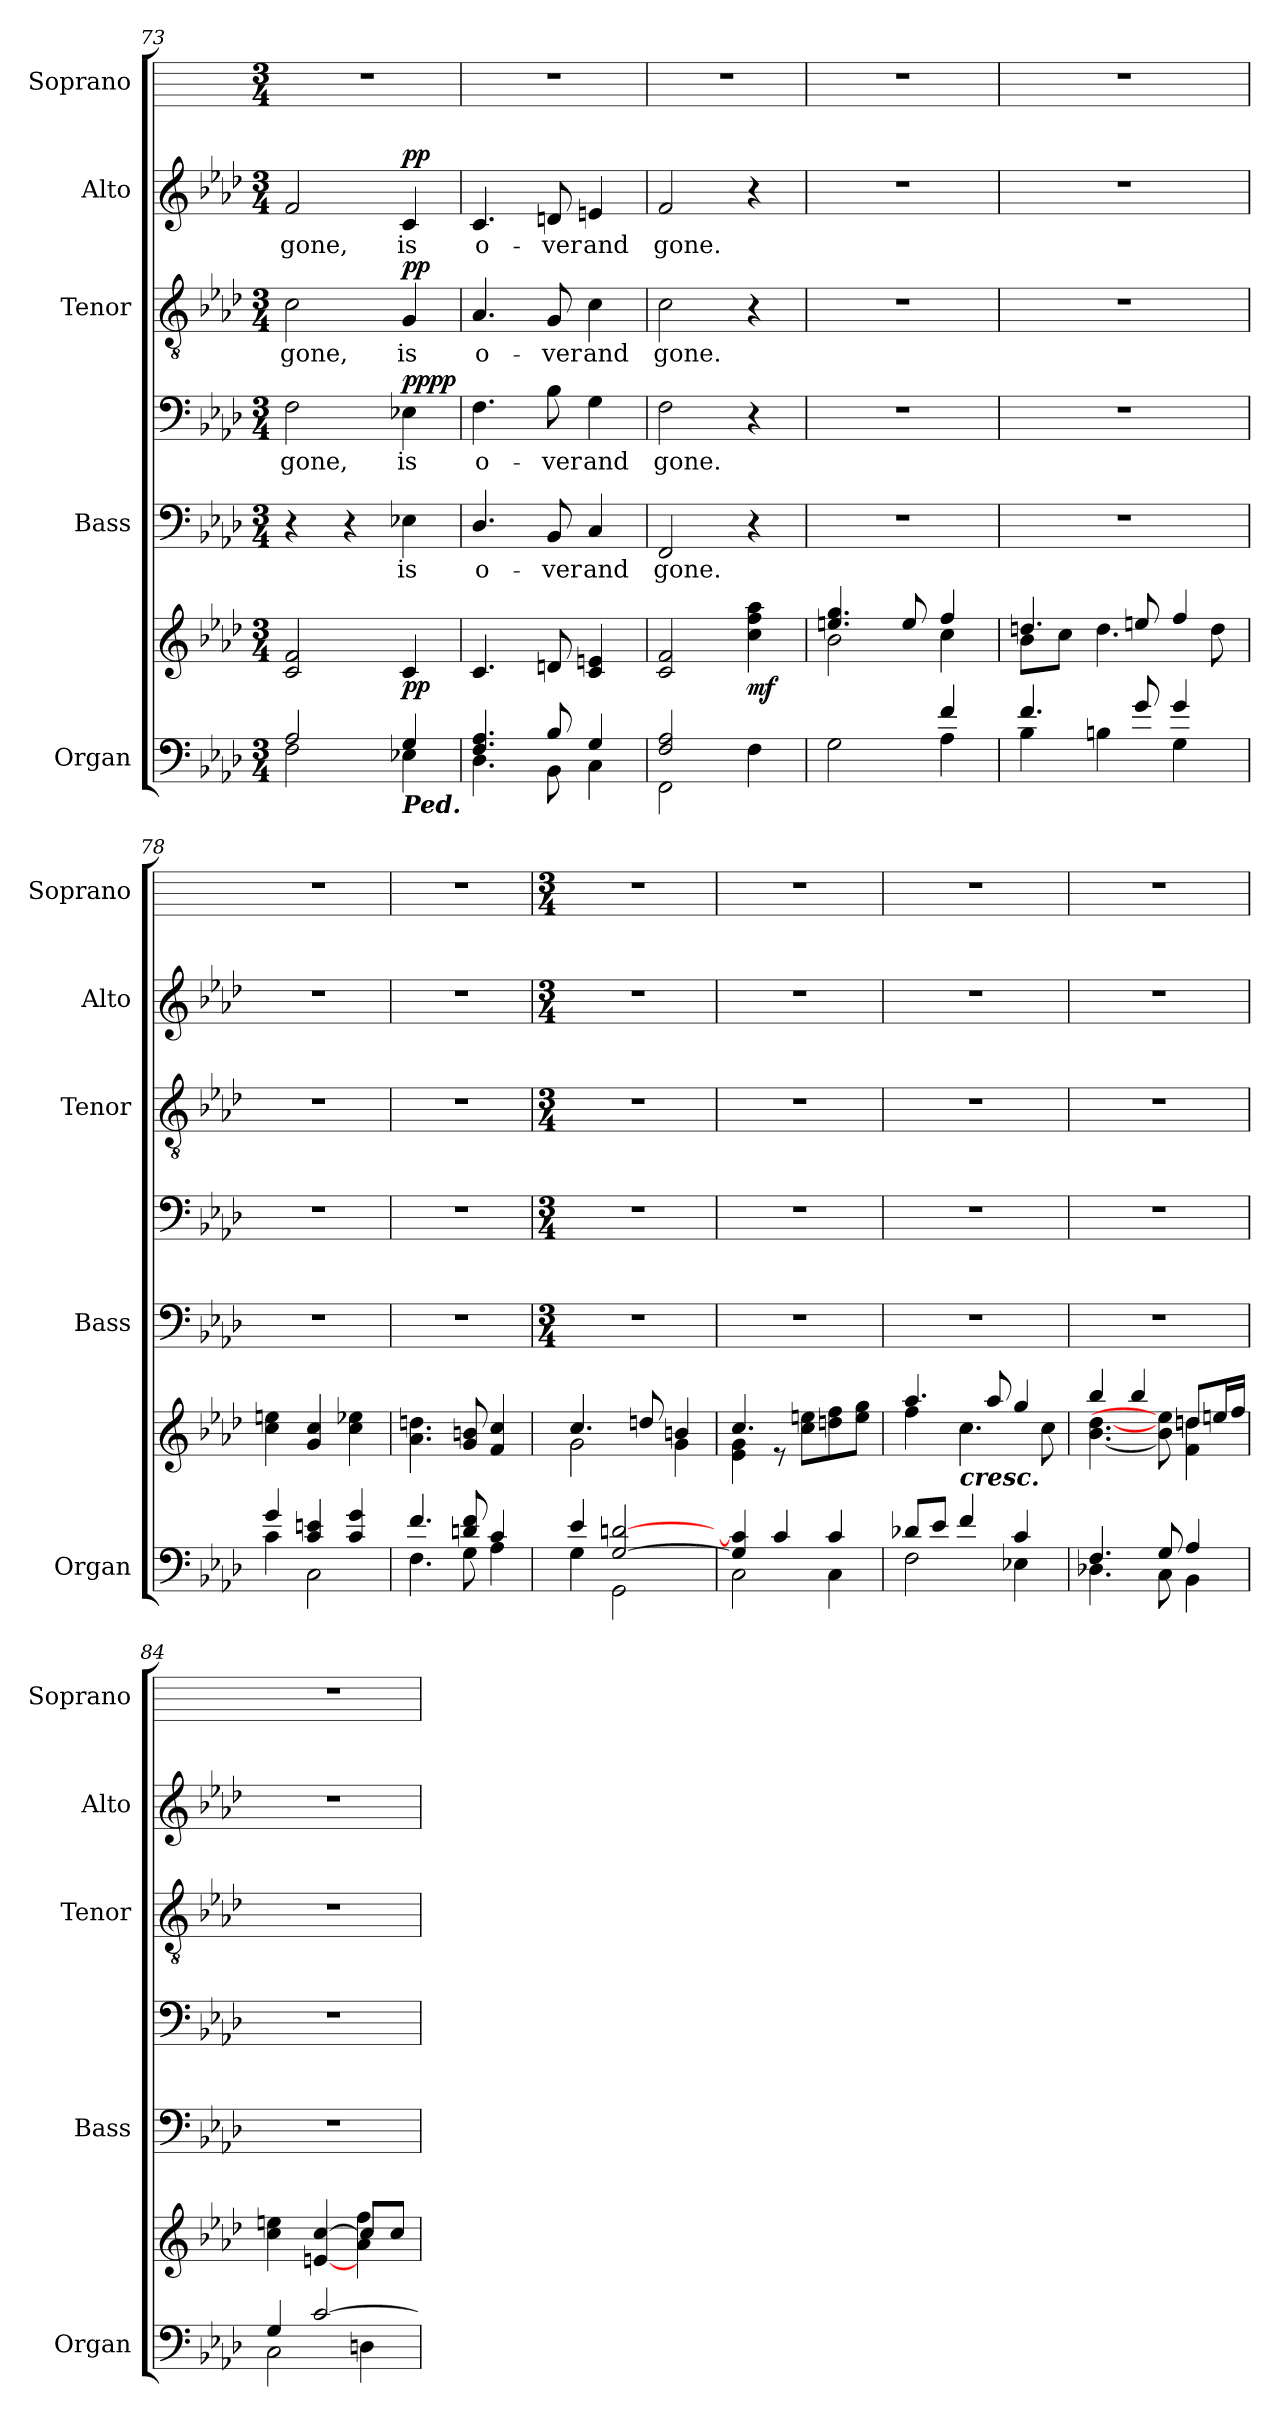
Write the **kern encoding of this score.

**kern	**kern	**dynam	**kern	**text	**kern	**text	**dynam	**kern	**text	**dynam	**kern	**text	**dynam	**kern
*part5	*part5	*part5	*part4	*part4	*part4	*part4	*part4	*part3	*part3	*part3	*part2	*part2	*part2	*part1
*staff7	*staff6	*staff6/7	*staff5	*staff5	*staff4	*staff4	*staff4/5	*staff3	*staff3	*staff3	*staff2	*staff2	*staff2	*staff1
*I"Organ	*	*	*I"Bass	*	*	*	*	*I"Tenor	*	*	*I"Alto	*	*	*I"Soprano
*I'Organ	*	*	*I'Bass	*	*	*	*	*I'Tenor	*	*	*I'Alto	*	*	*I'Soprano
*clefF4	*clefG2	*	*clefF4	*	*clefF4	*	*	*clefGv2	*	*	*clefG2	*	*	*
*k[b-e-a-d-]	*k[b-e-a-d-]	*	*k[b-e-a-d-]	*	*k[b-e-a-d-]	*	*	*k[b-e-a-d-]	*	*	*k[b-e-a-d-]	*	*	*
*A-:	*A-:	*	*A-:	*	*A-:	*	*	*A-:	*	*	*A-:	*	*	*
*M3/4	*M3/4	*	*M3/4	*	*M3/4	*	*	*M3/4	*	*	*M3/4	*	*	*M3/4
=73	=73	=73	=73	=73	=73	=73	=73	=73	=73	=73	=73	=73	=73	=73
*^	*^	*	*	*	*	*	*	*	*	*	*	*	*	*
!	!	!	!LO:N:vis=1	!	!	!	!	!LO:LY:b	!	!	!LO:LY:b	!	!	!LO:LY:b	!	!
2A-/	2F\	2c/ 2f/	2.ryy	.	4r	.	2F	gone,	.	2c	gone,	.	2f	gone,	.	2.r
.	.	.	.	.	4r	.	.	.	.	.	.	.	.	.	.	.
!LO:TX:b:Bi:t=Ped.	!	!	!	!	!	!	!	!	!	!	!	!	!	!	!	!
!	!	!	!	!LO:DY:b	!	!LO:LY:b	!	!LO:LY:b	!LO:DY:b=2	!	!LO:LY:b	!	!	!LO:LY:b	!	!
!	!	!	!	!	!	!	!	!	!LO:DY:n=1:b	!	!	!LO:DY:b	!	!	!LO:DY:b	!
4G/	4E-X\	4c/	.	pp	4E-X	is	4E-X	is	pp pp	4G	is	pp	4c	is	pp	.
=74	=74	=74	=74	=74	=74	=74	=74	=74	=74	=74	=74	=74	=74	=74	=74	=74
!	!	!	!LO:N:vis=1	!	!	!LO:LY:b	!	!LO:LY:b	!	!	!LO:LY:b	!	!	!LO:LY:b	!	!
4.F/ 4.A-/	4.D-\	4.c/	2.ryy	.	4.D-/	o-	4.F	o-	.	4.A-	o-	.	4.c	o-	.	2.r
!	!	!	!	!	!	!LO:LY:b	!	!LO:LY:b	!	!	!LO:LY:b	!	!	!LO:LY:b	!	!
8B-/	8BB-\	8dn/	.	.	8BB-	-ver	8B-	-ver	.	8G	-ver	.	8dn	-ver	.	.
!	!	!	!	!	!	!LO:LY:b	!	!LO:LY:b	!	!	!LO:LY:b	!	!	!LO:LY:b	!	!
4G/	4C\	4c/ 4en/	.	.	4C	and	4G	and	.	4c	and	.	4en	and	.	.
=75	=75	=75	=75	=75	=75	=75	=75	=75	=75	=75	=75	=75	=75	=75	=75	=75
!	!	!	!LO:N:vis=1	!	!	!LO:LY:b	!	!LO:LY:b	!	!	!LO:LY:b	!	!	!LO:LY:b	!	!
2F/ 2A-/	2FF\	2c/ 2f/	2.ryy	.	2FF	gone.	2F	gone.	.	2c	gone.	.	2f	gone.	.	2.r
!	!	!	!	!LO:DY:b	!	!	!	!	!	!	!	!	!	!	!	!
4ryy	4F\	4cc\ 4ff\ 4aa-\	.	mf	4r	.	4r	.	.	4r	.	.	4r	.	.	.
=76	=76	=76	=76	=76	=76	=76	=76	=76	=76	=76	=76	=76	=76	=76	=76	=76
!	!	!	!	!	!LO:N:vis=1	!	!LO:N:vis=1	!	!	!LO:N:vis=1	!	!	!LO:N:vis=1	!	!	!
2ryy	2G\	4.een/ 4.gg/	2b-\	.	2.r	.	2.r	.	.	2.r	.	.	2.r	.	.	2.r
.	.	8ee/	.	.	.	.	.	.	.	.	.	.	.	.	.	.
4f/	4A-\	4ff/	4cc\	.	.	.	.	.	.	.	.	.	.	.	.	.
=77	=77	=77	=77	=77	=77	=77	=77	=77	=77	=77	=77	=77	=77	=77	=77	=77
!	!	!	!	!	!LO:N:vis=1	!	!LO:N:vis=1	!	!	!LO:N:vis=1	!	!	!LO:N:vis=1	!	!	!
4.f/	4B-\	4.ddn/	8b-\L	.	2.r	.	2.r	.	.	2.r	.	.	2.r	.	.	2.r
.	.	.	8cc\J	.	.	.	.	.	.	.	.	.	.	.	.	.
.	4Bn\	.	4.dd\	.	.	.	.	.	.	.	.	.	.	.	.	.
8g/	.	8een/	.	.	.	.	.	.	.	.	.	.	.	.	.	.
4g/	4G\	4ff/	.	.	.	.	.	.	.	.	.	.	.	.	.	.
.	.	.	8dd\	.	.	.	.	.	.	.	.	.	.	.	.	.
=78	=78	=78	=78	=78	=78	=78	=78	=78	=78	=78	=78	=78	=78	=78	=78	=78
!	!	!	!LO:N:vis=1	!	!LO:N:vis=1	!	!LO:N:vis=1	!	!	!LO:N:vis=1	!	!	!LO:N:vis=1	!	!	!
4g/	4c\	4cc\ 4een\	2.ryy	.	2.r	.	2.r	.	.	2.r	.	.	2.r	.	.	2.r
4c/ 4en/	2C\	4g/ 4cc/	.	.	.	.	.	.	.	.	.	.	.	.	.	.
4c/ 4g/	.	4cc\ 4ee-X\	.	.	.	.	.	.	.	.	.	.	.	.	.	.
=79	=79	=79	=79	=79	=79	=79	=79	=79	=79	=79	=79	=79	=79	=79	=79	=79
!	!	!	!LO:N:vis=1	!	!LO:N:vis=1	!	!LO:N:vis=1	!	!	!LO:N:vis=1	!	!	!LO:N:vis=1	!	!	!
4.f/	4.F\	4.a-\ 4.ddn\	2.ryy	.	2.r	.	2.r	.	.	2.r	.	.	2.r	.	.	2.r
8dn/ 8f/	8G\	8g/ 8bn/	.	.	.	.	.	.	.	.	.	.	.	.	.	.
4c/	4A-\	4f/ 4cc/	.	.	.	.	.	.	.	.	.	.	.	.	.	.
!!LO:LB:g=z
=80	=80	=80	=80	=80	=80	=80	=80	=80	=80	=80	=80	=80	=80	=80	=80	=80
*	*	*	*	*	*M3/4	*	*M3/4	*	*	*M3/4	*	*	*M3/4	*	*	*M3/4
4e-/	4G\	4.cc/	2g\	.	2.r	.	2.r	.	.	2.r	.	.	2.r	.	.	2.r
[2G/ [2dn/	2GG\	.	.	.	.	.	.	.	.	.	.	.	.	.	.	.
.	.	8ddn/	.	.	.	.	.	.	.	.	.	.	.	.	.	.
.	.	4bn/	4g\	.	.	.	.	.	.	.	.	.	.	.	.	.
=81	=81	=81	=81	=81	=81	=81	=81	=81	=81	=81	=81	=81	=81	=81	=81	=81
4G/] 4c/]	2C\	4.cc/	4e-\ 4g\	.	2.r	.	2.r	.	.	2.r	.	.	2.r	.	.	2.r
4c/	.	.	8r	.	.	.	.	.	.	.	.	.	.	.	.	.
.	.	4.ryy	8cc\ 8een\L	.	.	.	.	.	.	.	.	.	.	.	.	.
4c/	4C\	.	8ddn\ 8ff\	.	.	.	.	.	.	.	.	.	.	.	.	.
.	.	.	8ee\ 8gg\J	.	.	.	.	.	.	.	.	.	.	.	.	.
=82	=82	=82	=82	=82	=82	=82	=82	=82	=82	=82	=82	=82	=82	=82	=82	=82
8d-X/L	2F\	4.aa-/	4ff\	.	2.r	.	2.r	.	.	2.r	.	.	2.r	.	.	2.r
8e-/J	.	.	.	.	.	.	.	.	.	.	.	.	.	.	.	.
!	!	!	!LO:TX:b:Bi:t=cresc.	!	!	!	!	!	!	!	!	!	!	!	!	!
4f/	.	.	4.cc\	.	.	.	.	.	.	.	.	.	.	.	.	.
.	.	8aa-/	.	.	.	.	.	.	.	.	.	.	.	.	.	.
4c/	4E-X\	4gg/	.	.	.	.	.	.	.	.	.	.	.	.	.	.
.	.	.	8cc\	.	.	.	.	.	.	.	.	.	.	.	.	.
=83	=83	=83	=83	=83	=83	=83	=83	=83	=83	=83	=83	=83	=83	=83	=83	=83
4.F/	4.D-X\	4bb-/	[4.b-\ [4.dd-\	.	2.r	.	2.r	.	.	2.r	.	.	2.r	.	.	2.r
.	.	4bb-/	.	.	.	.	.	.	.	.	.	.	.	.	.	.
8G/	8C\	.	8b-\] 8ee-\]	.	.	.	.	.	.	.	.	.	.	.	.	.
4A-/	4BB-\	8ddn/L	4f\ 4ddn\	.	.	.	.	.	.	.	.	.	.	.	.	.
.	.	16een/L	.	.	.	.	.	.	.	.	.	.	.	.	.	.
.	.	16ff/JJ	.	.	.	.	.	.	.	.	.	.	.	.	.	.
=84	=84	=84	=84	=84	=84	=84	=84	=84	=84	=84	=84	=84	=84	=84	=84	=84
4G/	2C\	4ryy	4cc\ 4een\	.	2.r	.	2.r	.	.	2.r	.	.	2.r	.	.	2.r
[2c/	.	[4en/ [4cc/	4ryy	.	.	.	.	.	.	.	.	.	.	.	.	.
.	4Dn\	8cc/L]	4a-\ 4ff\	.	.	.	.	.	.	.	.	.	.	.	.	.
.	.	8cc/J	.	.	.	.	.	.	.	.	.	.	.	.	.	.
*v	*v	*	*	*	*	*	*	*	*	*	*	*	*	*	*	*
*	*v	*v	*	*	*	*	*	*	*	*	*	*	*	*	*
=	=	=	=	=	=	=	=	=	=	=	=	=	=	=
*-	*-	*-	*-	*-	*-	*-	*-	*-	*-	*-	*-	*-	*-	*-
